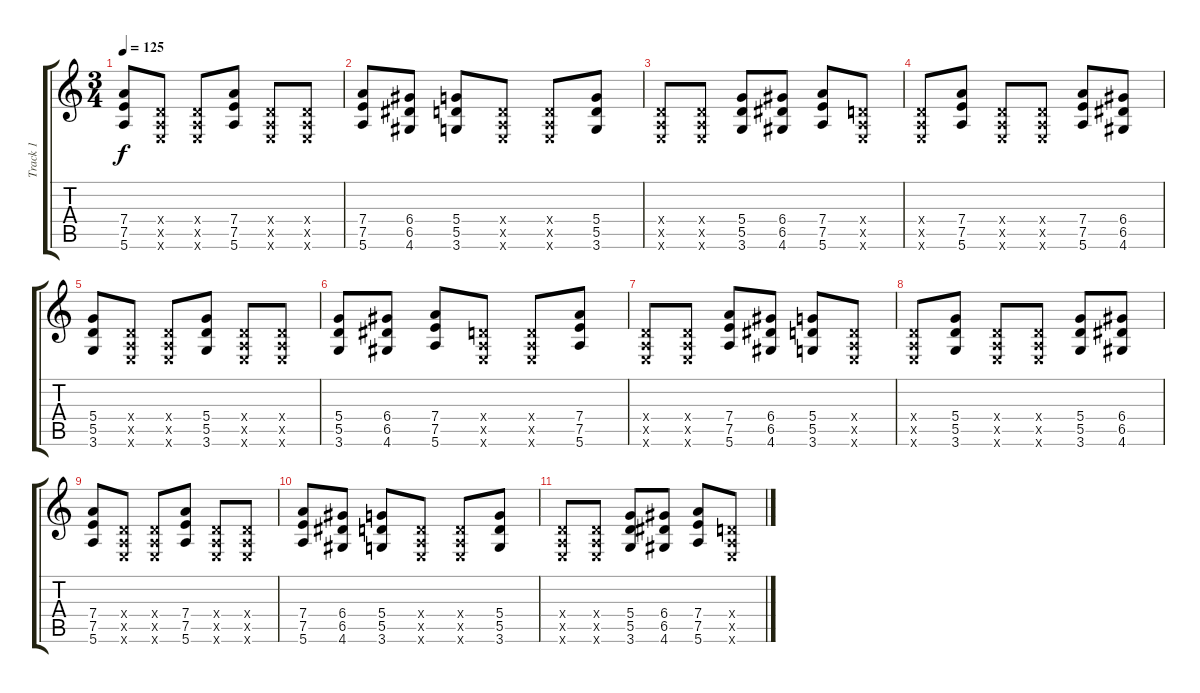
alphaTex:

\track ("Track 1" "Track 1") {instrument distortionguitar}
\staff {score tabs}
\tuning (E4 B3 G3 D3 A2 E2) {hide}
\ts (3 4)
\tempo 125
\clef g2
\ks c
(7.4 7.5 5.6).8{dy f} (0.4{x} 0.5{x} 0.6{x}).8 (0.4{x} 0.5{x} 0.6{x}).8 (7.4 7.5 5.6).8 (0.4{x} 0.5{x} 0.6{x}).8 (0.4{x} 0.5{x} 0.6{x}).8 |
(7.4 7.5 5.6).8 (6.4 6.5 4.6).8 (5.4 5.5 3.6).8 (0.4{x} 0.5{x} 0.6{x}).8 (0.4{x} 0.5{x} 0.6{x}).8 (5.4 5.5 3.6).8 |
(0.4{x} 0.5{x} 0.6{x}).8 (0.4{x} 0.5{x} 0.6{x}).8 (5.4 5.5 3.6).8 (6.4 6.5 4.6).8 (7.4 7.5 5.6).8 (0.4{x} 0.5{x} 0.6{x}).8 |
(0.4{x} 0.5{x} 0.6{x}).8 (7.4 7.5 5.6).8 (0.4{x} 0.5{x} 0.6{x}).8 (0.4{x} 0.5{x} 0.6{x}).8 (7.4 7.5 5.6).8 (6.4 6.5 4.6).8 |
(5.4 5.5 3.6).8 (0.4{x} 0.5{x} 0.6{x}).8 (0.4{x} 0.5{x} 0.6{x}).8 (5.4 5.5 3.6).8 (0.4{x} 0.5{x} 0.6{x}).8 (0.4{x} 0.5{x} 0.6{x}).8 |
(5.4 5.5 3.6).8 (6.4 6.5 4.6).8 (7.4 7.5 5.6).8 (0.4{x} 0.5{x} 0.6{x}).8 (0.4{x} 0.5{x} 0.6{x}).8 (7.4 7.5 5.6).8 |
(0.4{x} 0.5{x} 0.6{x}).8 (0.4{x} 0.5{x} 0.6{x}).8 (7.4 7.5 5.6).8 (6.4 6.5 4.6).8 (5.4 5.5 3.6).8 (0.4{x} 0.5{x} 0.6{x}).8 |
(0.4{x} 0.5{x} 0.6{x}).8 (5.4 5.5 3.6).8 (0.4{x} 0.5{x} 0.6{x}).8 (0.4{x} 0.5{x} 0.6{x}).8 (5.4 5.5 3.6).8 (6.4 6.5 4.6).8 |
(7.4 7.5 5.6).8 (0.4{x} 0.5{x} 0.6{x}).8 (0.4{x} 0.5{x} 0.6{x}).8 (7.4 7.5 5.6).8 (0.4{x} 0.5{x} 0.6{x}).8 (0.4{x} 0.5{x} 0.6{x}).8 |
(7.4 7.5 5.6).8 (6.4 6.5 4.6).8 (5.4 5.5 3.6).8 (0.4{x} 0.5{x} 0.6{x}).8 (0.4{x} 0.5{x} 0.6{x}).8 (5.4 5.5 3.6).8 |
(0.4{x} 0.5{x} 0.6{x}).8 (0.4{x} 0.5{x} 0.6{x}).8 (5.4 5.5 3.6).8 (6.4 6.5 4.6).8 (7.4 7.5 5.6).8 (0.4{x} 0.5{x} 0.6{x}).8
